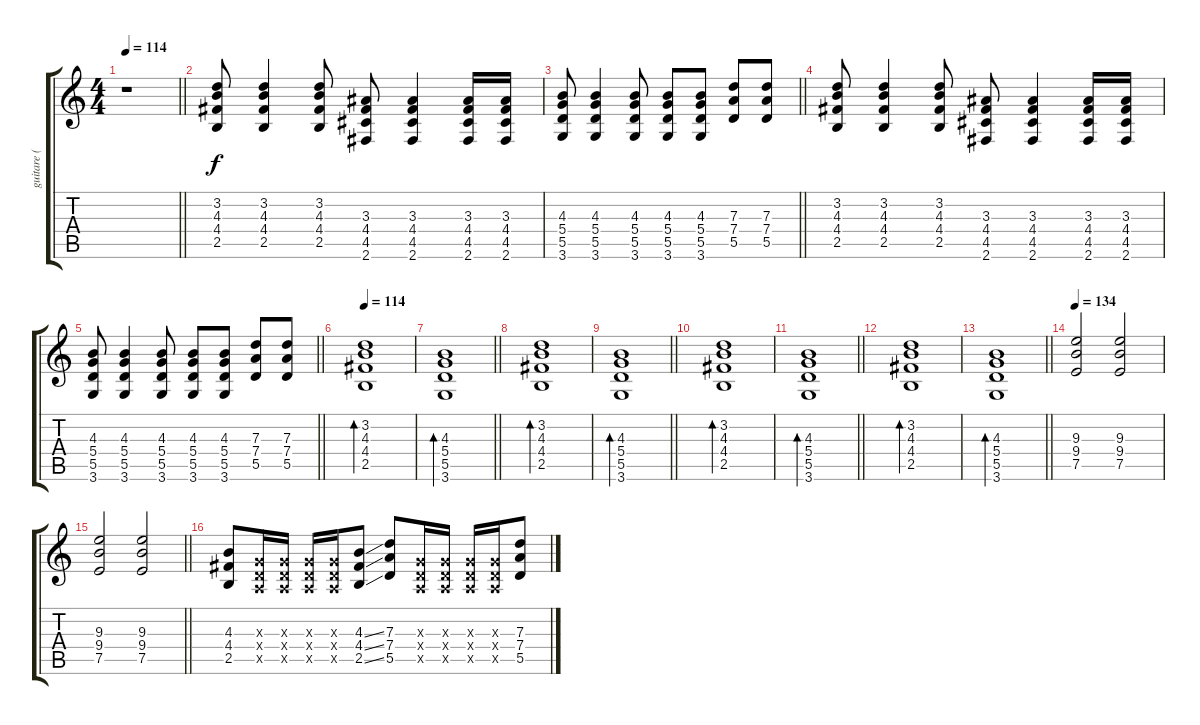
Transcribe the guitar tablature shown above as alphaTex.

\track ("guitare ( Guillaume ) " "guitare ( ") {instrument distortionguitar}
\staff {score tabs}
\tuning (E4 B3 G3 D3 A2 E2) {hide}
\ts (4 4)
\tempo 114
\clef g2
\barLineRight lightlight
\ks c
r.1{dy f} |
(3.2 4.3 4.4 2.5).8 (3.2 4.3 4.4 2.5).4 (3.2 4.3 4.4 2.5).8 (3.3 4.4 4.5 2.6).8 (3.3 4.4 4.5 2.6).4 (3.3 4.4 4.5 2.6).16 (3.3 4.4 4.5 2.6).16 |
\barLineRight lightlight
(4.3 5.4 5.5 3.6).8 (4.3 5.4 5.5 3.6).4 (4.3 5.4 5.5 3.6).8 (4.3 5.4 5.5 3.6).8 (4.3 5.4 5.5 3.6).8 (7.3 7.4 5.5).8 (7.3 7.4 5.5).8 |
(3.2 4.3 4.4 2.5).8 (3.2 4.3 4.4 2.5).4 (3.2 4.3 4.4 2.5).8 (3.3 4.4 4.5 2.6).8 (3.3 4.4 4.5 2.6).4 (3.3 4.4 4.5 2.6).16 (3.3 4.4 4.5 2.6).16 |
\barLineRight lightlight
(4.3 5.4 5.5 3.6).8 (4.3 5.4 5.5 3.6).4 (4.3 5.4 5.5 3.6).8 (4.3 5.4 5.5 3.6).8 (4.3 5.4 5.5 3.6).8 (7.3 7.4 5.5).8 (7.3 7.4 5.5).8 |
\tempo 114
(3.2 4.3 4.4 2.5).1{bd 240 instrument electricguitarclean} |
\barLineRight lightlight
(4.3 5.4 5.5 3.6).1{bd 240} |
(3.2 4.3 4.4 2.5).1{bd 240} |
\barLineRight lightlight
(4.3 5.4 5.5 3.6).1{bd 240} |
(3.2 4.3 4.4 2.5).1{bd 240} |
\barLineRight lightlight
(4.3 5.4 5.5 3.6).1{bd 240} |
(3.2 4.3 4.4 2.5).1{bd 240} |
\barLineRight lightlight
(4.3 5.4 5.5 3.6).1{bd 240} |
\tempo 134
(9.3 9.4 7.5).2{instrument distortionguitar} (9.3 9.4 7.5).2 |
\barLineRight lightlight
(9.3 9.4 7.5).2 (9.3 9.4 7.5).2 |
(4.3 4.4 2.5).8 (0.3{x} 0.4{x} 0.5{x}).16 (0.3{x} 0.4{x} 0.5{x}).16 (0.3{x} 0.4{x} 0.5{x}).16 (0.3{x} 0.4{x} 0.5{x}).16 (4.3{ss} 4.4{ss} 2.5{ss}).8 (7.3 7.4 5.5).8 (0.3{x} 0.4{x} 0.5{x}).16 (0.3{x} 0.4{x} 0.5{x}).16 (0.3{x} 0.4{x} 0.5{x}).16 (0.3{x} 0.4{x} 0.5{x}).16 (7.3{ss} 7.4{ss} 5.5{ss}).8
